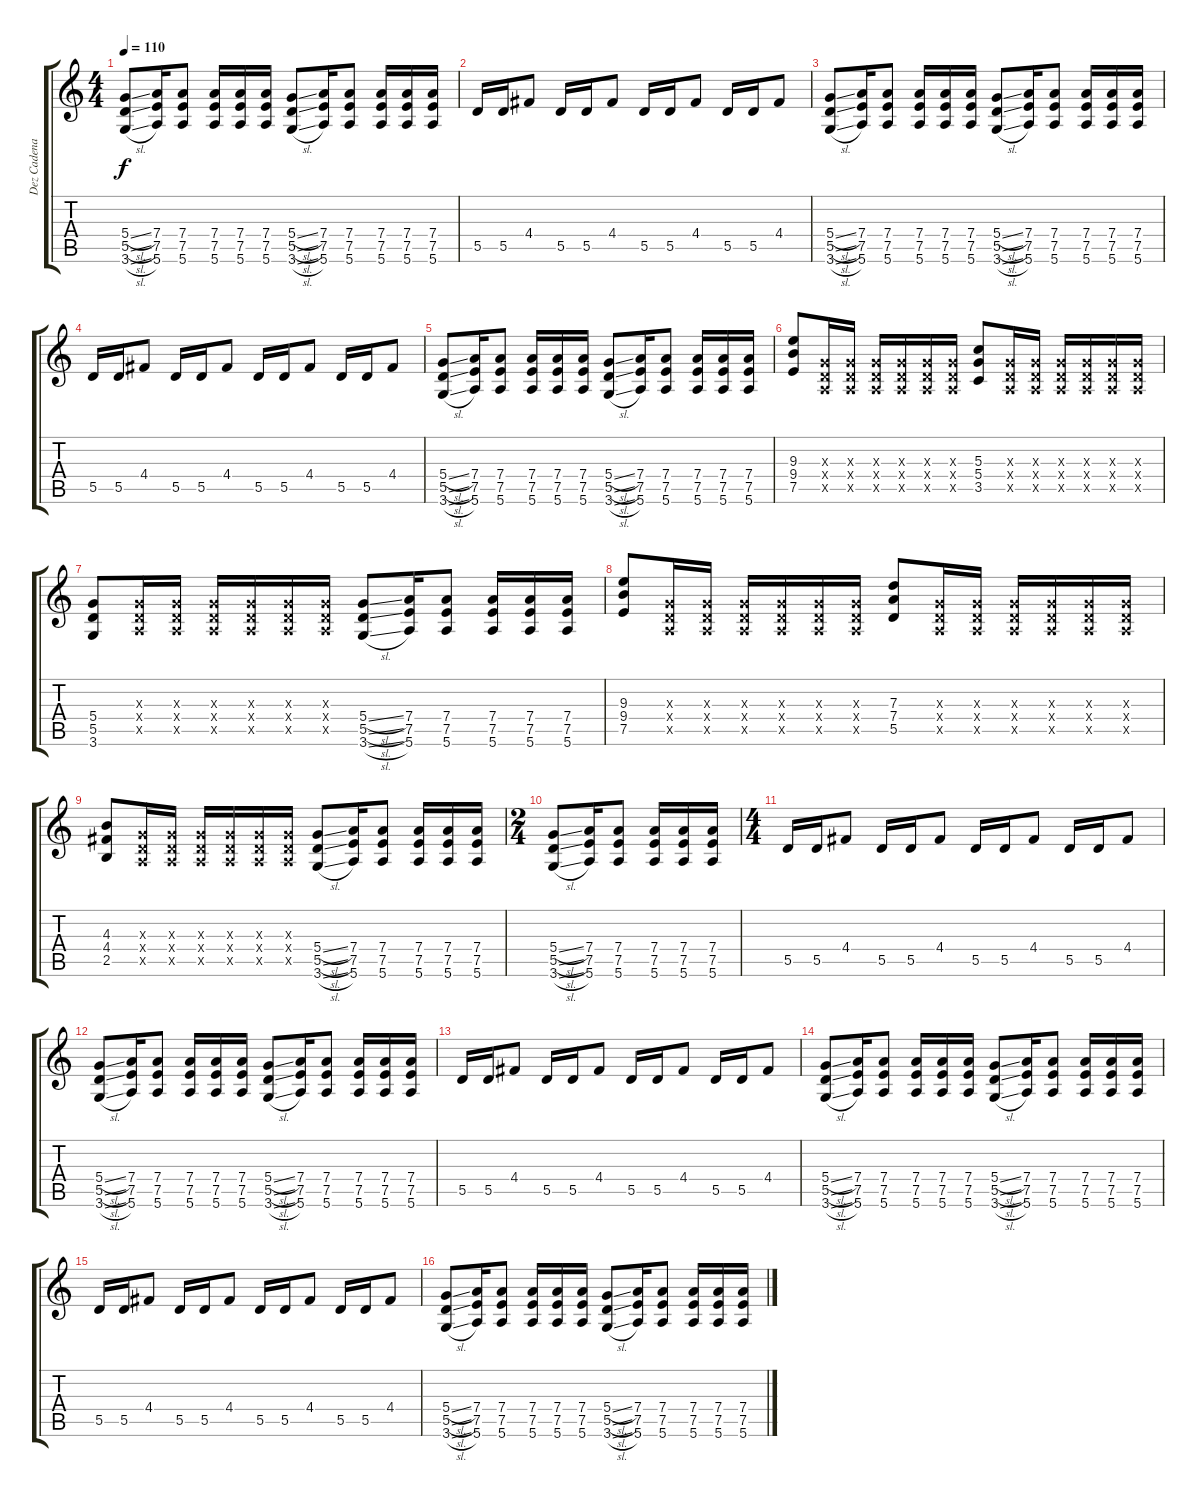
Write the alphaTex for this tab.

\track ("Dez Cadena" "Dez Cadena") {instrument distortionguitar}
\staff {score tabs}
\tuning (E4 B3 G3 D3 A2 E2) {hide}
\ts (4 4)
\tempo 110
\clef g2
\ks c
(5.4{sl} 5.5{sl} 3.6{sl}).8{dy f} (7.4 7.5 5.6).16 (7.4 7.5 5.6).8 (7.4 7.5 5.6).16 (7.4 7.5 5.6).16 (7.4 7.5 5.6).16 (5.4{sl} 5.5{sl} 3.6{sl}).8 (7.4 7.5 5.6).16 (7.4 7.5 5.6).8 (7.4 7.5 5.6).16 (7.4 7.5 5.6).16 (7.4 7.5 5.6).16 |
5.5.16 5.5.16 4.4.8 5.5.16 5.5.16 4.4.8 5.5.16 5.5.16 4.4.8 5.5.16 5.5.16 4.4.8 |
(5.4{sl} 5.5{sl} 3.6{sl}).8 (7.4 7.5 5.6).16 (7.4 7.5 5.6).8 (7.4 7.5 5.6).16 (7.4 7.5 5.6).16 (7.4 7.5 5.6).16 (5.4{sl} 5.5{sl} 3.6{sl}).8 (7.4 7.5 5.6).16 (7.4 7.5 5.6).8 (7.4 7.5 5.6).16 (7.4 7.5 5.6).16 (7.4 7.5 5.6).16 |
5.5.16 5.5.16 4.4.8 5.5.16 5.5.16 4.4.8 5.5.16 5.5.16 4.4.8 5.5.16 5.5.16 4.4.8 |
(5.4{sl} 5.5{sl} 3.6{sl}).8 (7.4 7.5 5.6).16 (7.4 7.5 5.6).8 (7.4 7.5 5.6).16 (7.4 7.5 5.6).16 (7.4 7.5 5.6).16 (5.4{sl} 5.5{sl} 3.6{sl}).8 (7.4 7.5 5.6).16 (7.4 7.5 5.6).8 (7.4 7.5 5.6).16 (7.4 7.5 5.6).16 (7.4 7.5 5.6).16 |
(9.3 9.4 7.5).8 (0.3{x} 0.4{x} 0.5{x}).16 (0.3{x} 0.4{x} 0.5{x}).16 (0.3{x} 0.4{x} 0.5{x}).16 (0.3{x} 0.4{x} 0.5{x}).16 (0.3{x} 0.4{x} 0.5{x}).16 (0.3{x} 0.4{x} 0.5{x}).16 (5.3 5.4 3.5).8 (0.3{x} 0.4{x} 0.5{x}).16 (0.3{x} 0.4{x} 0.5{x}).16 (0.3{x} 0.4{x} 0.5{x}).16 (0.3{x} 0.4{x} 0.5{x}).16 (0.3{x} 0.4{x} 0.5{x}).16 (0.3{x} 0.4{x} 0.5{x}).16 |
(5.4 5.5 3.6).8 (0.3{x} 0.4{x} 0.5{x}).16 (0.3{x} 0.4{x} 0.5{x}).16 (0.3{x} 0.4{x} 0.5{x}).16 (0.3{x} 0.4{x} 0.5{x}).16 (0.3{x} 0.4{x} 0.5{x}).16 (0.3{x} 0.4{x} 0.5{x}).16 (5.4{sl} 5.5{sl} 3.6{sl}).8 (7.4 7.5 5.6).16 (7.4 7.5 5.6).8 (7.4 7.5 5.6).16 (7.4 7.5 5.6).16 (7.4 7.5 5.6).16 |
(9.3 9.4 7.5).8 (0.3{x} 0.4{x} 0.5{x}).16 (0.3{x} 0.4{x} 0.5{x}).16 (0.3{x} 0.4{x} 0.5{x}).16 (0.3{x} 0.4{x} 0.5{x}).16 (0.3{x} 0.4{x} 0.5{x}).16 (0.3{x} 0.4{x} 0.5{x}).16 (7.3 7.4 5.5).8 (0.3{x} 0.4{x} 0.5{x}).16 (0.3{x} 0.4{x} 0.5{x}).16 (0.3{x} 0.4{x} 0.5{x}).16 (0.3{x} 0.4{x} 0.5{x}).16 (0.3{x} 0.4{x} 0.5{x}).16 (0.3{x} 0.4{x} 0.5{x}).16 |
(4.3 4.4 2.5).8 (0.3{x} 0.4{x} 0.5{x}).16 (0.3{x} 0.4{x} 0.5{x}).16 (0.3{x} 0.4{x} 0.5{x}).16 (0.3{x} 0.4{x} 0.5{x}).16 (0.3{x} 0.4{x} 0.5{x}).16 (0.3{x} 0.4{x} 0.5{x}).16 (5.4{sl} 5.5{sl} 3.6{sl}).8 (7.4 7.5 5.6).16 (7.4 7.5 5.6).8 (7.4 7.5 5.6).16 (7.4 7.5 5.6).16 (7.4 7.5 5.6).16 |
\ts (2 4)
(5.4{sl} 5.5{sl} 3.6{sl}).8 (7.4 7.5 5.6).16 (7.4 7.5 5.6).8 (7.4 7.5 5.6).16 (7.4 7.5 5.6).16 (7.4 7.5 5.6).16 |
\ts (4 4)
5.5.16 5.5.16 4.4.8 5.5.16 5.5.16 4.4.8 5.5.16 5.5.16 4.4.8 5.5.16 5.5.16 4.4.8 |
(5.4{sl} 5.5{sl} 3.6{sl}).8 (7.4 7.5 5.6).16 (7.4 7.5 5.6).8 (7.4 7.5 5.6).16 (7.4 7.5 5.6).16 (7.4 7.5 5.6).16 (5.4{sl} 5.5{sl} 3.6{sl}).8 (7.4 7.5 5.6).16 (7.4 7.5 5.6).8 (7.4 7.5 5.6).16 (7.4 7.5 5.6).16 (7.4 7.5 5.6).16 |
5.5.16 5.5.16 4.4.8 5.5.16 5.5.16 4.4.8 5.5.16 5.5.16 4.4.8 5.5.16 5.5.16 4.4.8 |
(5.4{sl} 5.5{sl} 3.6{sl}).8 (7.4 7.5 5.6).16 (7.4 7.5 5.6).8 (7.4 7.5 5.6).16 (7.4 7.5 5.6).16 (7.4 7.5 5.6).16 (5.4{sl} 5.5{sl} 3.6{sl}).8 (7.4 7.5 5.6).16 (7.4 7.5 5.6).8 (7.4 7.5 5.6).16 (7.4 7.5 5.6).16 (7.4 7.5 5.6).16 |
5.5.16 5.5.16 4.4.8 5.5.16 5.5.16 4.4.8 5.5.16 5.5.16 4.4.8 5.5.16 5.5.16 4.4.8 |
(5.4{sl} 5.5{sl} 3.6{sl}).8 (7.4 7.5 5.6).16 (7.4 7.5 5.6).8 (7.4 7.5 5.6).16 (7.4 7.5 5.6).16 (7.4 7.5 5.6).16 (5.4{sl} 5.5{sl} 3.6{sl}).8 (7.4 7.5 5.6).16 (7.4 7.5 5.6).8 (7.4 7.5 5.6).16 (7.4 7.5 5.6).16 (7.4 7.5 5.6).16
